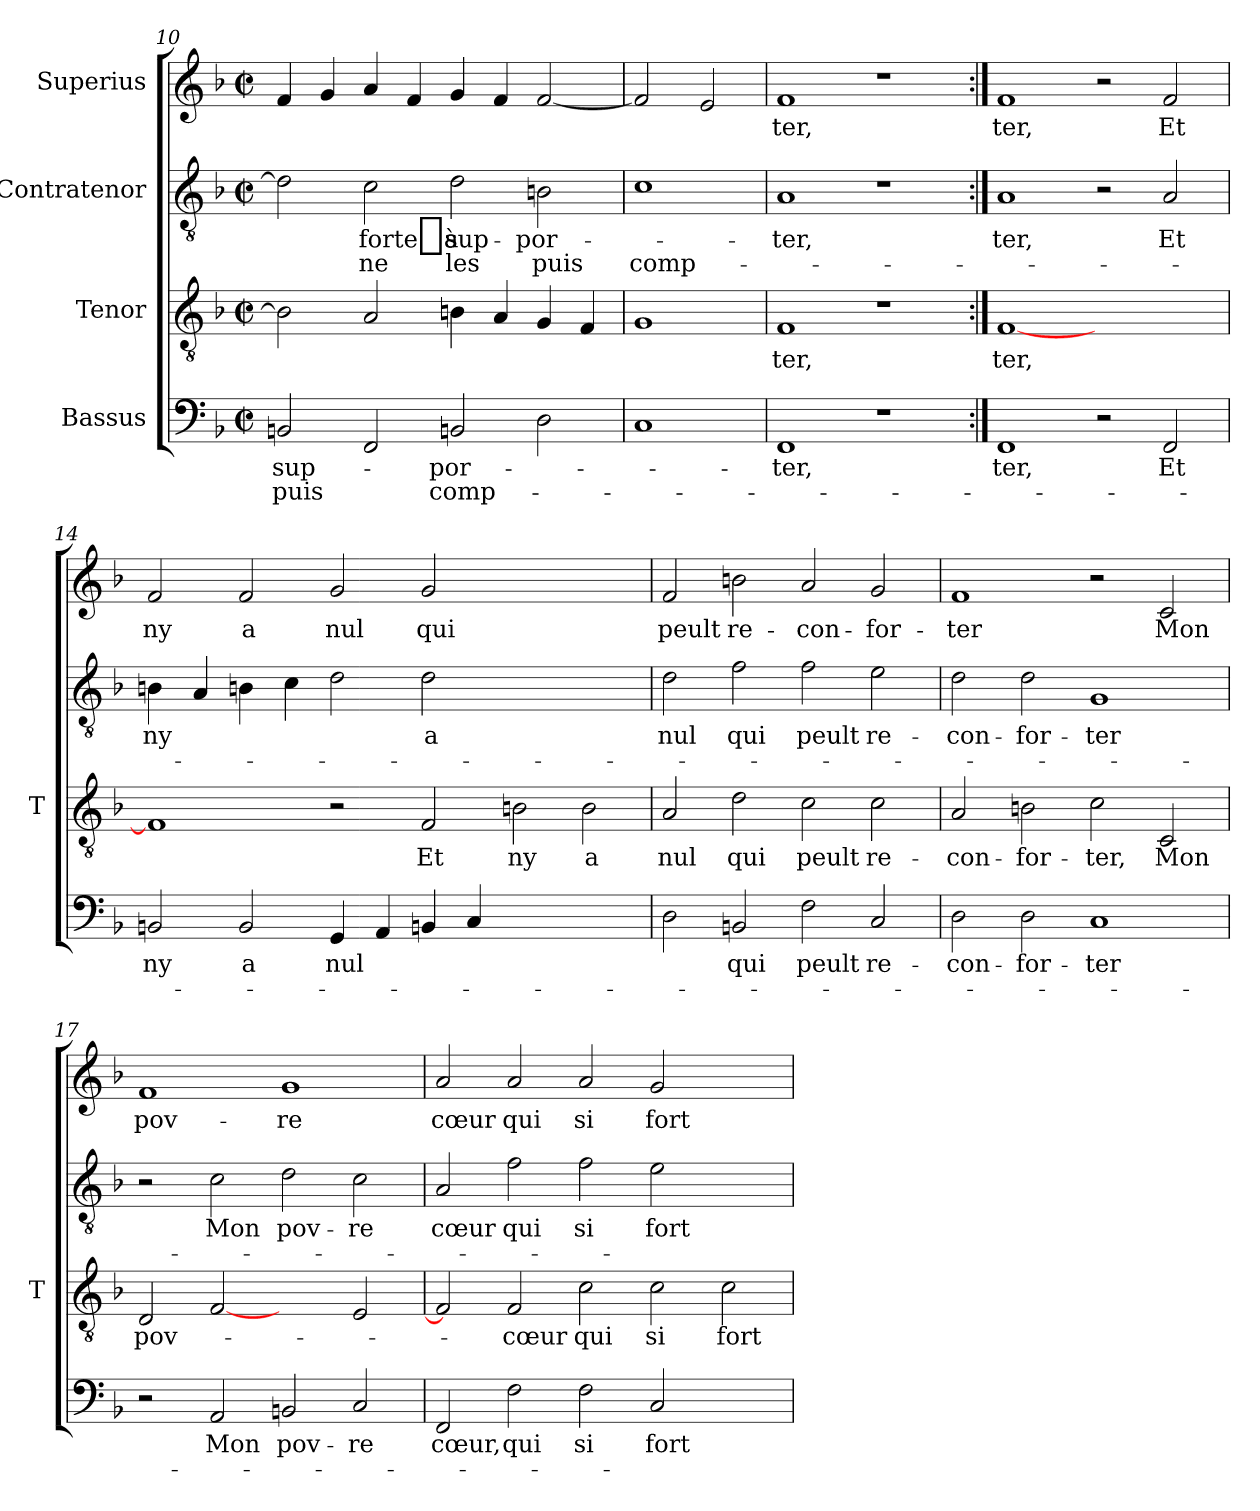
**kern	**text	**text	**kern	**text	**kern	**text	**text	**kern	**text
*part4	*part4	*part4	*part3	*part3	*part2	*part2	*part2	*part1	*part1
*staff4	*staff4	*staff4	*staff3	*staff3	*staff2	*staff2	*staff2	*staff1	*staff1
*I"Bassus	*	*	*I"Tenor	*	*I"Contratenor	*	*	*I"Superius	*
*	*	*	*I'T	*	*	*	*	*	*
*clefF4	*	*	*clefGv2	*	*clefGv2	*	*	*clefG2	*
*k[b-]	*	*	*k[b-]	*	*k[b-]	*	*	*k[b-]	*
*F:	*	*	*F:	*	*F:	*	*	*F:	*
*M2/2	*	*	*M2/2	*	*M2/2	*	*	*M2/2	*
*met(c|)	*	*	*met(c|)	*	*met(c|)	*	*	*met(c|)	*
=10	=10	=10	=10	=10	=10	=10	=10	=10	=10
2BBn	sup-	-puis	2Bn]	.	2d]	.	.	4f	.
.	.	.	.	.	.	.	.	4g	.
2FF	.	.	2A	.	2c	-forte_à	-ne	4a	.
.	.	.	.	.	.	.	.	4f	.
2BBn	por-	comp-	4Bn	.	2d	sup-	-les	4g	.
.	.	.	4A	.	.	.	.	4f	.
2D	.	.	4G	.	2Bn	por-	-puis	[2f	.
.	.	.	4F	.	.	.	.	.	.
=11	=11	=11	=11	=11	=11	=11	=11	=11	=11
1C	.	.	1G	.	1c	.	comp-	2f]	.
.	.	.	.	.	.	.	.	2e	.
=12	=12	=12	=12	=12	=12	=12	=12	=12	=12
1FF	-ter,	.	1F	-ter,	1A	-ter,	.	1f	-ter,
1r	.	.	1r	.	1r	.	.	1r	.
!!LO:PB:g=z
=13:|!	=13:|!	=13:|!	=13:|!	=13:|!	=13:|!	=13:|!	=13:|!	=13:|!	=13:|!
1FF	-ter,	.	[1F	-ter,	1A	-ter,	.	1f	-ter,
2r	.	.	1ryy	.	2r	.	.	2r	.
2FF	-Et	.	.	.	2A	-Et	.	2f	-Et
=14	=14	=14	=14	=14	=14	=14	=14	=14	=14
2BBn	-ny	.	1F]	.	4Bn	-ny	.	2f	-ny
.	.	.	.	.	4A	.	.	.	.
2BB	-a	.	.	.	4Bn	.	.	2f	-a
.	.	.	.	.	4c	.	.	.	.
4GG	-nul	.	2r	.	2d	.	.	2g	-nul
4AA	.	.	.	.	.	.	.	.	.
4BBn	.	.	2F	-Et	2d	-a	.	2g	-qui
4C	.	.	.	.	.	.	.	.	.
1ryy	.	.	2Bn	-ny	1ryy	.	.	1ryy	.
.	.	.	2B	-a	.	.	.	.	.
=15	=15	=15	=15	=15	=15	=15	=15	=15	=15
2D	.	.	2A	-nul	2d	-nul	.	2f	-peult
2BBn	-qui	.	2d	-qui	2f	-qui	.	2bn	re-
2F	-peult	.	2c	-peult	2f	-peult	.	2a	con-
2C	re-	.	2c	re-	2e	re-	.	2g	for-
=16	=16	=16	=16	=16	=16	=16	=16	=16	=16
2D	con-	.	2A	con-	2d	con-	.	1f	-ter
2D	for-	.	2Bn	for-	2d	for-	.	.	.
1C	-ter	.	2c	-ter,	1G	-ter	.	2r	.
.	.	.	2C	-Mon	.	.	.	2c	-Mon
=17	=17	=17	=17	=17	=17	=17	=17	=17	=17
2r	.	.	2D	pov-	2r	.	.	1f	pov-
2AA	-Mon	.	[2F	.	2c	-Mon	.	.	.
2BBn	pov-	.	2ryy	.	2d	pov-	.	1g	-re
2C	-re	.	2E	.	2c	-re	.	.	.
!!LO:PB:g=z
=18	=18	=18	=18	=18	=18	=18	=18	=18	=18
2FF	-cœur,	.	2F]	.	2A	-cœur	.	2a	-cœur
2F	-qui	.	2F	-cœur	2f	-qui	.	2a	-qui
2F	-si	.	2c	-qui	2f	-si	.	2a	-si
2C	-fort	.	2c	-si	2e	-fort	.	2g	-fort
2ryy	.	.	2c	-fort	2ryy	.	.	2ryy	.
=	=	=	=	=	=	=	=	=	=
*-	*-	*-	*-	*-	*-	*-	*-	*-	*-
